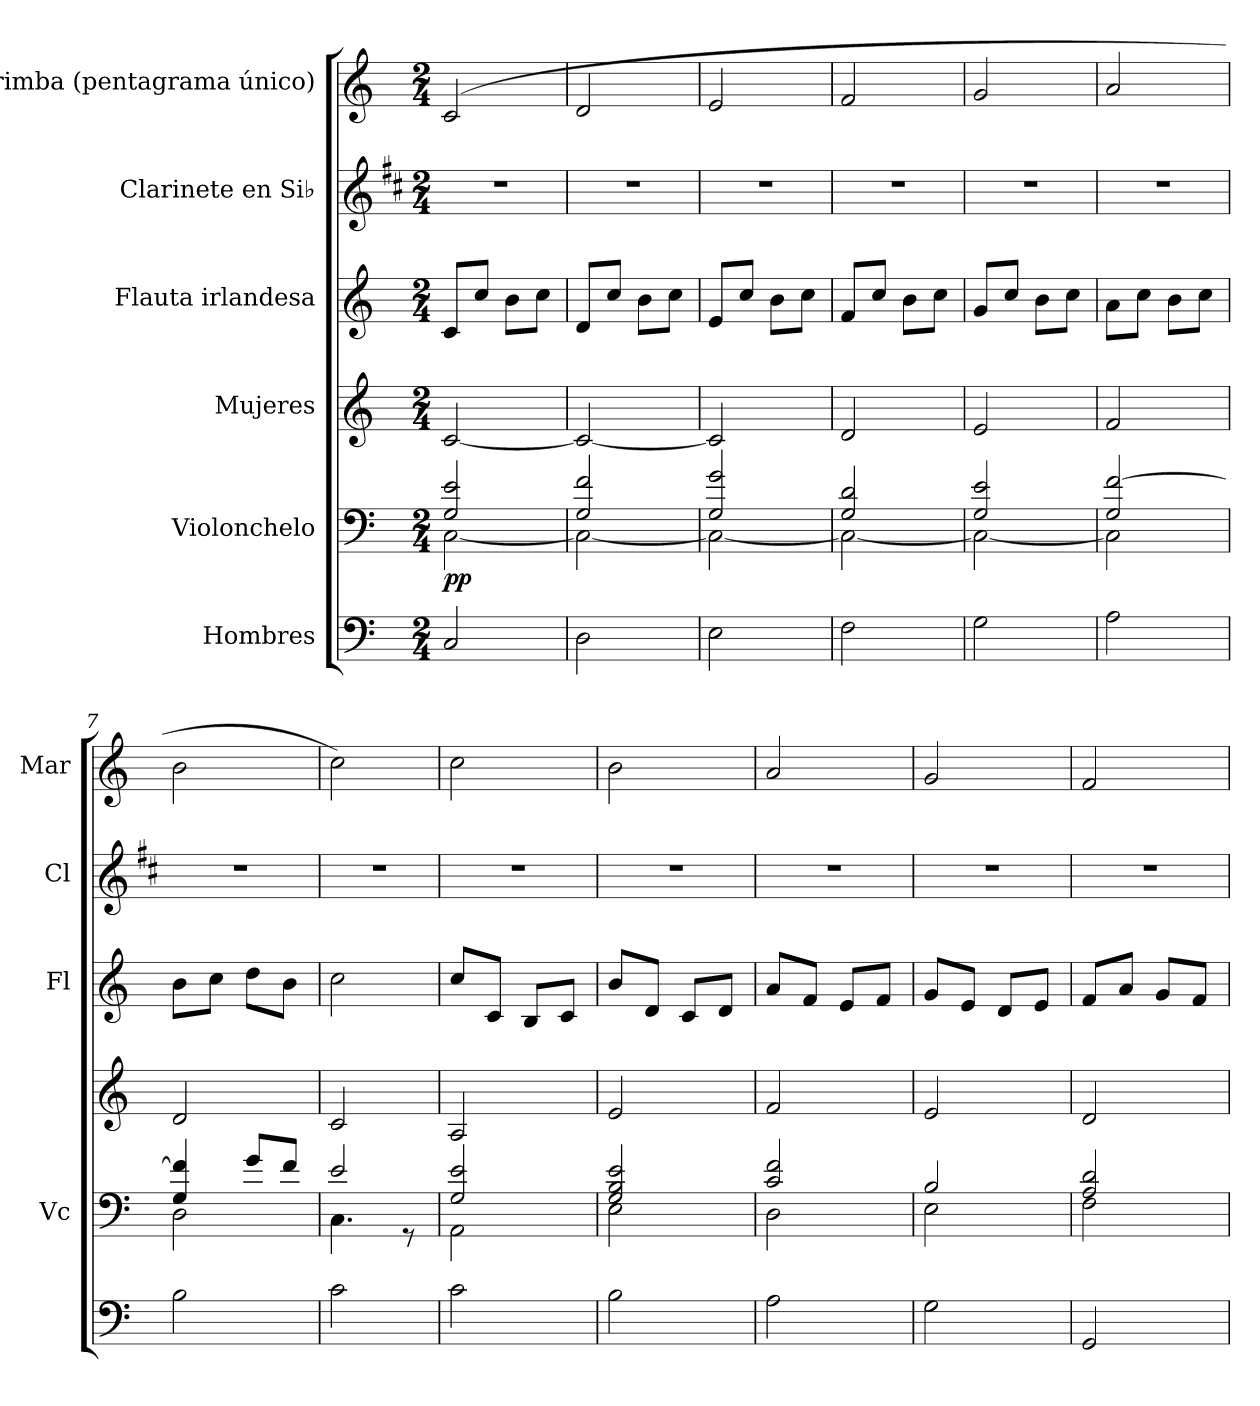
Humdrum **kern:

**kern	**kern	**dynam	**kern	**kern	**kern	**kern
*part6	*part5	*part5	*part4	*part3	*part2	*part1
*staff6	*staff5	*staff5	*staff4	*staff3	*staff2	*staff1
*I"Hombres	*I"Violonchelo	*	*I"Mujeres	*I"Flauta irlandesa	*I"Clarinete en Si♭	*I"Marimba (pentagrama único)
*	*I'Vc	*	*	*I'Fl	*I'Cl	*I'Mar
*stria5	*stria5	*	*stria5	*stria5	*stria5	*
*clefF4	*clefF4	*	*clefG2	*clefG2	*clefG2	*clefG2
*	*	*	*	*	*ITrd1c2	*
*k[]	*k[]	*	*k[]	*k[]	*k[]	*k[]
*M2/4	*M2/4	*	*M2/4	*M2/4	*M2/4	*M2/4
*MM120	*MM120	*	*MM120	*MM120	*MM120	*MM120
=1	=1	=1	=1	=1	=1	=1
*	*^	*	*	*	*	*
!	!	!	!LO:DY:b	!	!	!	!
2C/	2G/ 2e/	[2C\	pp	[2c/	8c/L	2r	(>2c/
.	.	.	.	.	8cc/J	.	.
.	.	.	.	.	8b\L	.	.
.	.	.	.	.	8cc\J	.	.
=2	=2	=2	=2	=2	=2	=2	=2
2D\	2G/ 2f/	2C\_	.	2c/_	8d/L	2r	2d/
.	.	.	.	.	8cc/J	.	.
.	.	.	.	.	8b\L	.	.
.	.	.	.	.	8cc\J	.	.
=3	=3	=3	=3	=3	=3	=3	=3
2E\	2G/ 2g/	2C\_	.	2c/]	8e/L	2r	2e/
.	.	.	.	.	8cc/J	.	.
.	.	.	.	.	8b\L	.	.
.	.	.	.	.	8cc\J	.	.
=4	=4	=4	=4	=4	=4	=4	=4
2F\	2G/ 2d/	2C\_	.	2d/	8f/L	2r	2f/
.	.	.	.	.	8cc/J	.	.
.	.	.	.	.	8b\L	.	.
.	.	.	.	.	8cc\J	.	.
=5	=5	=5	=5	=5	=5	=5	=5
2G\	2G/ 2e/	2C\_	.	2e/	8g/L	2r	2g/
.	.	.	.	.	8cc/J	.	.
.	.	.	.	.	8b\L	.	.
.	.	.	.	.	8cc\J	.	.
=6	=6	=6	=6	=6	=6	=6	=6
2A\	2G/ [2f/	2C\]	.	2f/	8a\L	2r	2a/
.	.	.	.	.	8cc\J	.	.
.	.	.	.	.	8b\L	.	.
.	.	.	.	.	8cc\J	.	.
=7	=7	=7	=7	=7	=7	=7	=7
2B\	4G/ 4f/]	2D\	.	2d/	8b\L	2r	2b\
.	.	.	.	.	8cc\J	.	.
.	8g/L	.	.	.	8dd\L	.	.
.	8f/J	.	.	.	8b\J	.	.
=8	=8	=8	=8	=8	=8	=8	=8
2c\	2e/	4.C\	.	2c/	2cc\	2r	2cc\)
.	.	8r	.	.	.	.	.
=9	=9	=9	=9	=9	=9	=9	=9
2c\	2G/ 2e/	2AA\	.	2A/	8cc/L	2r	2cc\
.	.	.	.	.	8c/J	.	.
.	.	.	.	.	8B/L	.	.
.	.	.	.	.	8c/J	.	.
=10	=10	=10	=10	=10	=10	=10	=10
2B\	2G/ 2B/ 2e/	2E\	.	2e/	8b/L	2r	2b\
.	.	.	.	.	8d/J	.	.
.	.	.	.	.	8c/L	.	.
.	.	.	.	.	8d/J	.	.
=11	=11	=11	=11	=11	=11	=11	=11
2A\	2c/ 2f/	2D\	.	2f/	8a/L	2r	2a/
.	.	.	.	.	8f/J	.	.
.	.	.	.	.	8e/L	.	.
.	.	.	.	.	8f/J	.	.
=12	=12	=12	=12	=12	=12	=12	=12
2G\	2B/	2E\	.	2e/	8g/L	2r	2g/
.	.	.	.	.	8e/J	.	.
.	.	.	.	.	8d/L	.	.
.	.	.	.	.	8e/J	.	.
=13	=13	=13	=13	=13	=13	=13	=13
2GG/	2A/ 2d/	2F\	.	2d/	8f/L	2r	2f/
.	.	.	.	.	8a/J	.	.
.	.	.	.	.	8g/L	.	.
.	.	.	.	.	8f/J	.	.
*	*v	*v	*	*	*	*	*
=	=	=	=	=	=	=
*-	*-	*-	*-	*-	*-	*-
